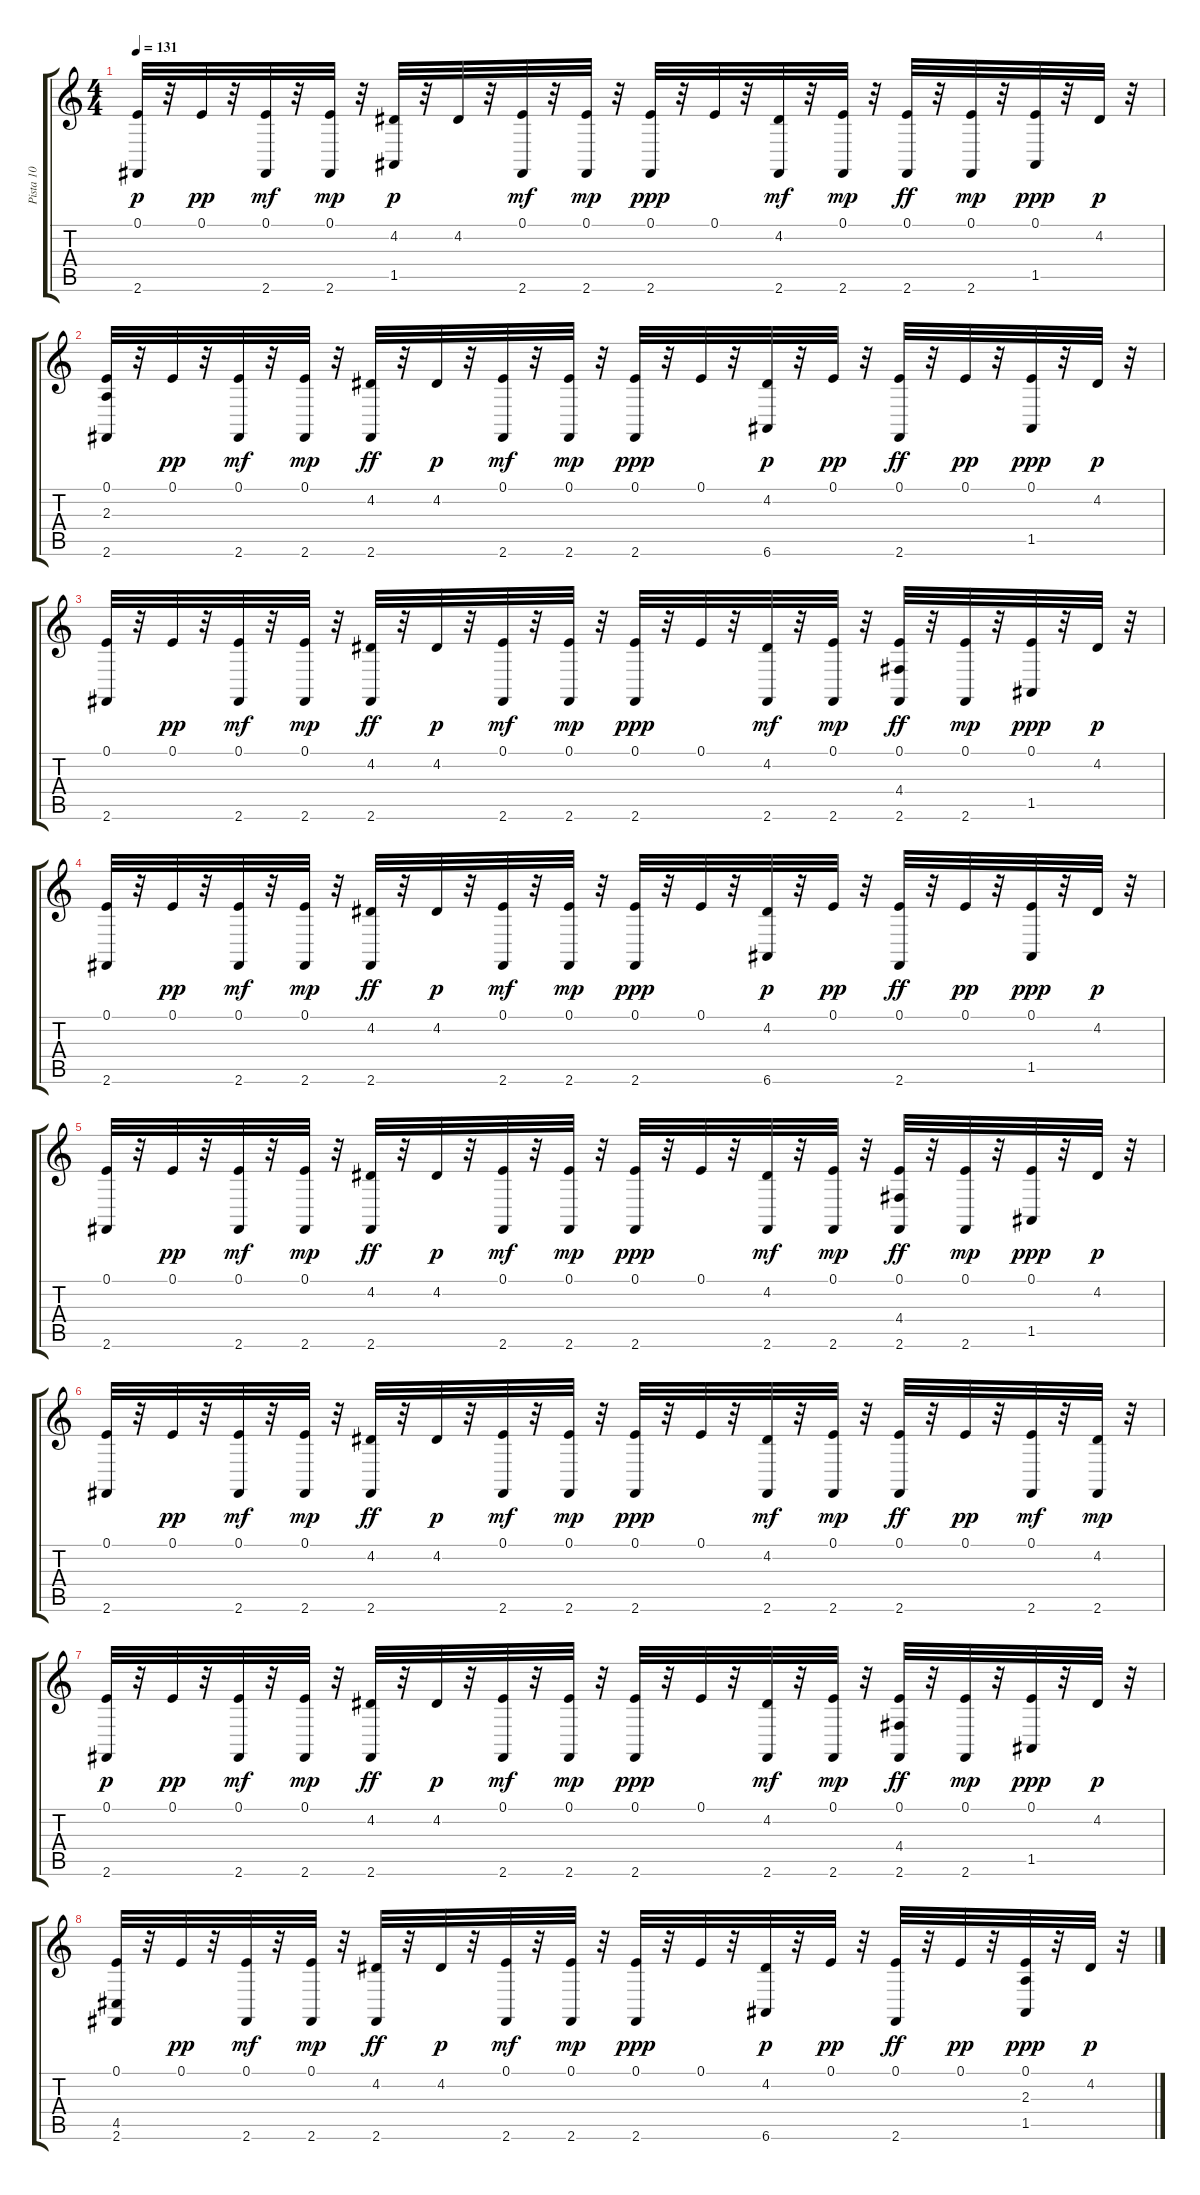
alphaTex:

\track ("Pista 10" "Pista 10") {instrument celesta}
\staff {score tabs}
\tuning (E4 B3 G3 D3 A2 E2) {hide}
\ts (4 4)
\tempo 131
\clef g2
\ks c
(0.1 2.6).32{dy p} r.32 0.1.32{dy pp} r.32 (0.1 2.6).32{dy mf} r.32 (0.1 2.6).32{dy mp} r.32 (4.2 1.5).32{dy p} r.32 4.2.32 r.32 (0.1 2.6).32{dy mf} r.32 (0.1 2.6).32{dy mp} r.32 (0.1 2.6).32{dy ppp} r.32 0.1.32 r.32 (4.2 2.6).32{dy mf} r.32 (0.1 2.6).32{dy mp} r.32 (0.1 2.6).32{dy ff} r.32 (0.1 2.6).32{dy mp} r.32 (0.1 1.5).32{dy ppp} r.32 4.2.32{dy p} r.32 |
(0.1 2.3 2.6).32 r.32 0.1.32{dy pp} r.32 (0.1 2.6).32{dy mf} r.32 (0.1 2.6).32{dy mp} r.32 (4.2 2.6).32{dy ff} r.32 4.2.32{dy p} r.32 (0.1 2.6).32{dy mf} r.32 (0.1 2.6).32{dy mp} r.32 (0.1 2.6).32{dy ppp} r.32 0.1.32 r.32 (4.2 6.6).32{dy p} r.32 0.1.32{dy pp} r.32 (0.1 2.6).32{dy ff} r.32 0.1.32{dy pp} r.32 (0.1 1.5).32{dy ppp} r.32 4.2.32{dy p} r.32 |
(0.1 2.6).32 r.32 0.1.32{dy pp} r.32 (0.1 2.6).32{dy mf} r.32 (0.1 2.6).32{dy mp} r.32 (4.2 2.6).32{dy ff} r.32 4.2.32{dy p} r.32 (0.1 2.6).32{dy mf} r.32 (0.1 2.6).32{dy mp} r.32 (0.1 2.6).32{dy ppp} r.32 0.1.32 r.32 (4.2 2.6).32{dy mf} r.32 (0.1 2.6).32{dy mp} r.32 (0.1 4.4 2.6).32{dy ff} r.32 (0.1 2.6).32{dy mp} r.32 (0.1 1.5).32{dy ppp} r.32 4.2.32{dy p} r.32 |
(0.1 2.6).32 r.32 0.1.32{dy pp} r.32 (0.1 2.6).32{dy mf} r.32 (0.1 2.6).32{dy mp} r.32 (4.2 2.6).32{dy ff} r.32 4.2.32{dy p} r.32 (0.1 2.6).32{dy mf} r.32 (0.1 2.6).32{dy mp} r.32 (0.1 2.6).32{dy ppp} r.32 0.1.32 r.32 (4.2 6.6).32{dy p} r.32 0.1.32{dy pp} r.32 (0.1 2.6).32{dy ff} r.32 0.1.32{dy pp} r.32 (0.1 1.5).32{dy ppp} r.32 4.2.32{dy p} r.32 |
(0.1 2.6).32 r.32 0.1.32{dy pp} r.32 (0.1 2.6).32{dy mf} r.32 (0.1 2.6).32{dy mp} r.32 (4.2 2.6).32{dy ff} r.32 4.2.32{dy p} r.32 (0.1 2.6).32{dy mf} r.32 (0.1 2.6).32{dy mp} r.32 (0.1 2.6).32{dy ppp} r.32 0.1.32 r.32 (4.2 2.6).32{dy mf} r.32 (0.1 2.6).32{dy mp} r.32 (0.1 4.4 2.6).32{dy ff} r.32 (0.1 2.6).32{dy mp} r.32 (0.1 1.5).32{dy ppp} r.32 4.2.32{dy p} r.32 |
(0.1 2.6).32 r.32 0.1.32{dy pp} r.32 (0.1 2.6).32{dy mf} r.32 (0.1 2.6).32{dy mp} r.32 (4.2 2.6).32{dy ff} r.32 4.2.32{dy p} r.32 (0.1 2.6).32{dy mf} r.32 (0.1 2.6).32{dy mp} r.32 (0.1 2.6).32{dy ppp} r.32 0.1.32 r.32 (4.2 2.6).32{dy mf} r.32 (0.1 2.6).32{dy mp} r.32 (0.1 2.6).32{dy ff} r.32 0.1.32{dy pp} r.32 (0.1 2.6).32{dy mf} r.32 (4.2 2.6).32{dy mp} r.32 |
(0.1 2.6).32{dy p} r.32 0.1.32{dy pp} r.32 (0.1 2.6).32{dy mf} r.32 (0.1 2.6).32{dy mp} r.32 (4.2 2.6).32{dy ff} r.32 4.2.32{dy p} r.32 (0.1 2.6).32{dy mf} r.32 (0.1 2.6).32{dy mp} r.32 (0.1 2.6).32{dy ppp} r.32 0.1.32 r.32 (4.2 2.6).32{dy mf} r.32 (0.1 2.6).32{dy mp} r.32 (0.1 4.4 2.6).32{dy ff} r.32 (0.1 2.6).32{dy mp} r.32 (0.1 1.5).32{dy ppp} r.32 4.2.32{dy p} r.32 |
(0.1 4.5 2.6).32 r.32 0.1.32{dy pp} r.32 (0.1 2.6).32{dy mf} r.32 (0.1 2.6).32{dy mp} r.32 (4.2 2.6).32{dy ff} r.32 4.2.32{dy p} r.32 (0.1 2.6).32{dy mf} r.32 (0.1 2.6).32{dy mp} r.32 (0.1 2.6).32{dy ppp} r.32 0.1.32 r.32 (4.2 6.6).32{dy p} r.32 0.1.32{dy pp} r.32 (0.1 2.6).32{dy ff} r.32 0.1.32{dy pp} r.32 (0.1 2.3 1.5).32{dy ppp} r.32 4.2.32{dy p} r.32
